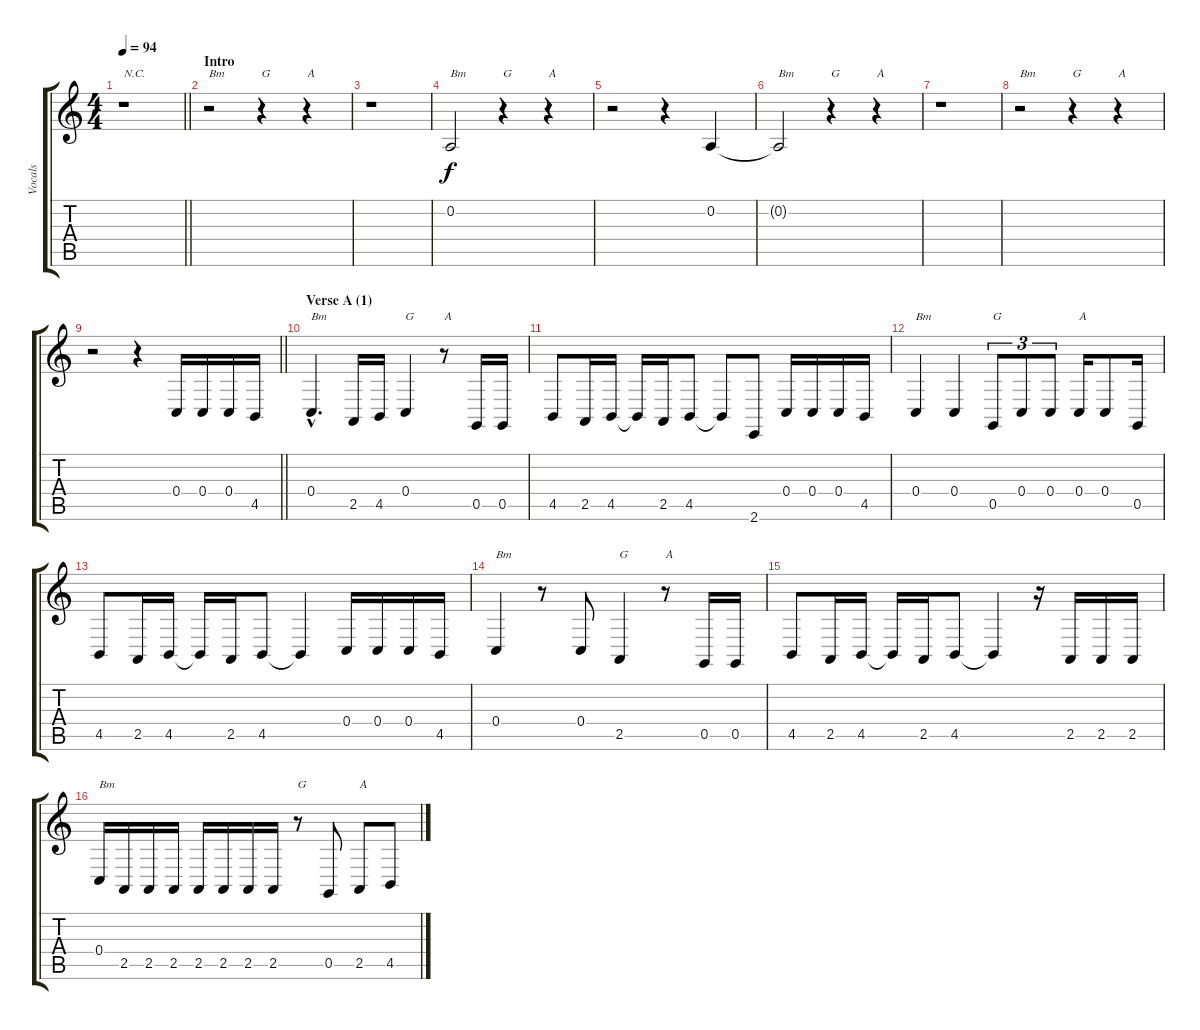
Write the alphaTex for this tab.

\track ("Vocals" "Vocals") {instrument sopranosax}
\staff {score tabs}
\tuning (D4 A3 F3 C3 G2 D2) {hide}
\ts (4 4)
\tempo 94
\clef g2
\barLineRight lightlight
\ks aminor
r.1{txt "N.C." dy f instrument sopranosax} |
\section ("" "Intro")
r.2{txt "Bm"} r.4{txt "G"} r.4{txt "A"} |
r.1 |
0.2.2{txt "Bm"} r.4{txt "G"} r.4{txt "A"} |
r.2 r.4 0.2.4 |
0.2{t}.2{txt "Bm"} r.4{txt "G"} r.4{txt "A"} |
r.1 |
r.2{txt "Bm"} r.4{txt "G"} r.4{txt "A"} |
\barLineRight lightlight
r.2 r.4 0.4.16 0.4.16 0.4.16 4.5.16 |
\section ("" "Verse A (1)")
0.4{hac}.4{d txt "Bm"} 2.5.16 4.5.16 0.4.4{txt "G"} r.8{txt "A"} 0.5.16 0.5.16 |
4.5.8 2.5.16 4.5.16 4.5{t}.16 2.5.16 4.5.8 4.5{t}.8 2.6.8 0.4.16 0.4.16 0.4.16 4.5.16 |
0.4.4{txt "Bm"} 0.4.4 0.5.8{tu (3 2) txt "G"} 0.4.8{tu (3 2)} 0.4.8{tu (3 2)} 0.4.16{txt "A"} 0.4.8 0.5.16 |
4.5.8 2.5.16 4.5.16 4.5{t}.16 2.5.16 4.5.8 4.5{t}.4 0.4.16 0.4.16 0.4.16 4.5.16 |
0.4.4{txt "Bm"} r.8 0.4.8 2.5.4{txt "G"} r.8{txt "A"} 0.5.16 0.5.16 |
4.5.8 2.5.16 4.5.16 4.5{t}.16 2.5.16 4.5.8 4.5{t}.4 r.16 2.5.16 2.5.16 2.5.16 |
0.4.16{txt "Bm"} 2.5.16 2.5.16 2.5.16 2.5.16 2.5.16 2.5.16 2.5.16 r.8{txt "G"} 0.5.8 2.5.8{txt "A"} 4.5.8
